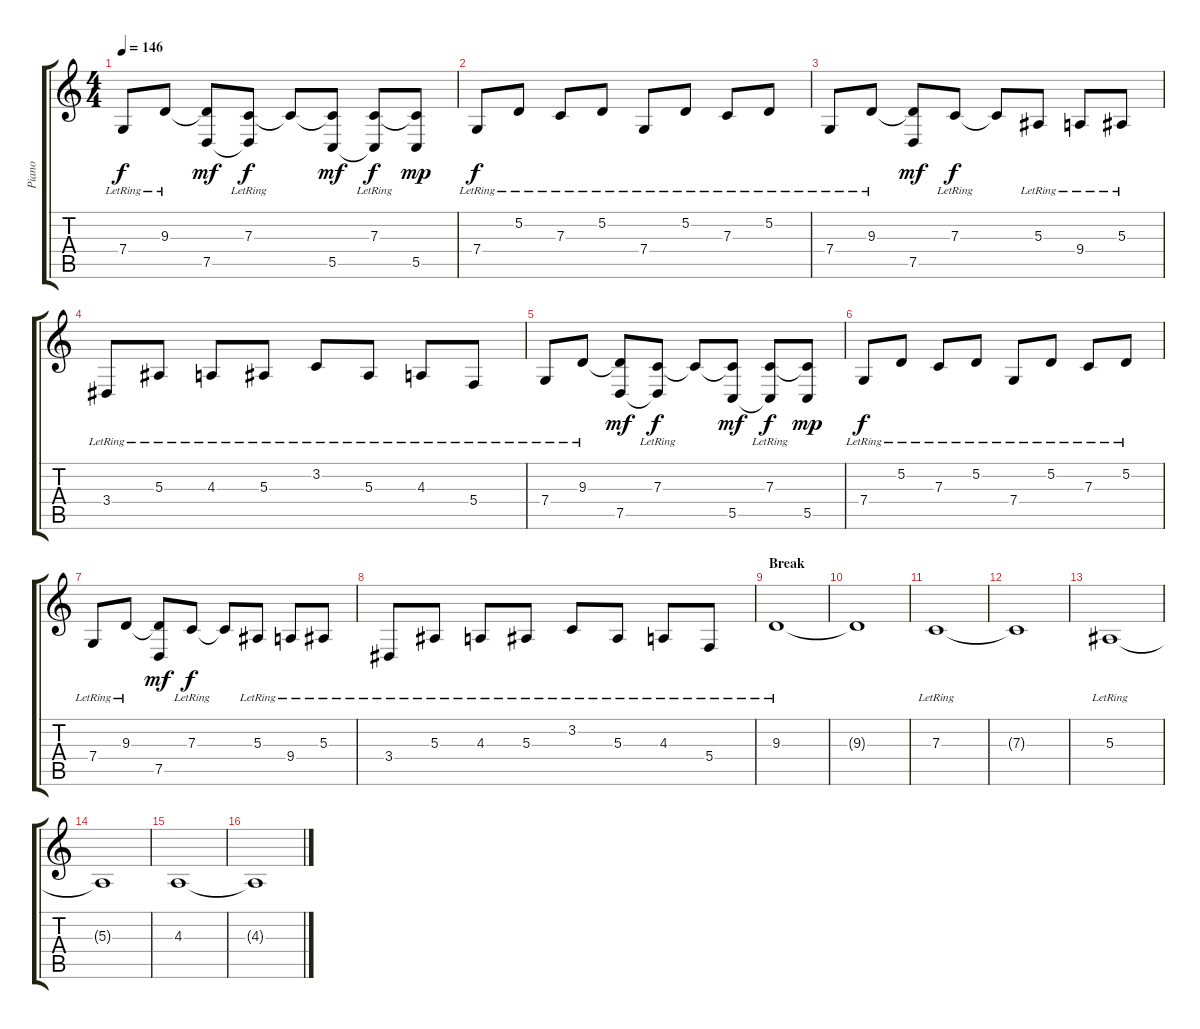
\track ("Piano" "Piano") {instrument electricgrandpiano}
\staff {score tabs}
\tuning (D4 A3 F3 C3 G2 C2) {hide}
\ts (4 4)
\tempo 146
\clef g2
\ks c
7.4{lr}.8{dy f} 9.3{lr}.8 (9.3{t} 7.5).8{dy mf} (7.3{lr} 7.5{t}).8{dy f} 7.3{t}.8 (7.3{t} 5.5).8{dy mf} (7.3{lr} 5.5{t}).8{dy f} (7.3{t} 5.5).8{dy mp} |
7.4{lr}.8{dy f} 5.2{lr}.8 7.3{lr}.8 5.2{lr}.8 7.4{lr}.8 5.2{lr}.8 7.3{lr}.8 5.2{lr}.8 |
7.4{lr}.8 9.3{lr}.8 (9.3{t} 7.5).8{dy mf} 7.3{lr}.8{dy f} 7.3{t}.8 5.3{lr}.8 9.4{lr}.8 5.3{lr}.8 |
3.4{lr}.8 5.3{lr}.8 4.3{lr}.8 5.3{lr}.8 3.2{lr}.8 5.3{lr}.8 4.3{lr}.8 5.4{lr}.8 |
7.4{lr}.8 9.3{lr}.8 (9.3{t} 7.5).8{dy mf} (7.3{lr} 7.5{t}).8{dy f} 7.3{t}.8 (7.3{t} 5.5).8{dy mf} (7.3{lr} 5.5{t}).8{dy f} (7.3{t} 5.5).8{dy mp} |
7.4{lr}.8{dy f} 5.2{lr}.8 7.3{lr}.8 5.2{lr}.8 7.4{lr}.8 5.2{lr}.8 7.3{lr}.8 5.2{lr}.8 |
7.4{lr}.8 9.3{lr}.8 (9.3{t} 7.5).8{dy mf} 7.3{lr}.8{dy f} 7.3{t}.8 5.3{lr}.8 9.4{lr}.8 5.3{lr}.8 |
3.4{lr}.8 5.3{lr}.8 4.3{lr}.8 5.3{lr}.8 3.2{lr}.8 5.3{lr}.8 4.3{lr}.8 5.4{lr}.8 |
\section ("" "Break")
9.3{lr}.1{volume 10} |
9.3{t}.1 |
7.3{lr}.1 |
7.3{t}.1 |
5.3{lr}.1 |
5.3{t}.1 |
4.3.1 |
4.3{t}.1
